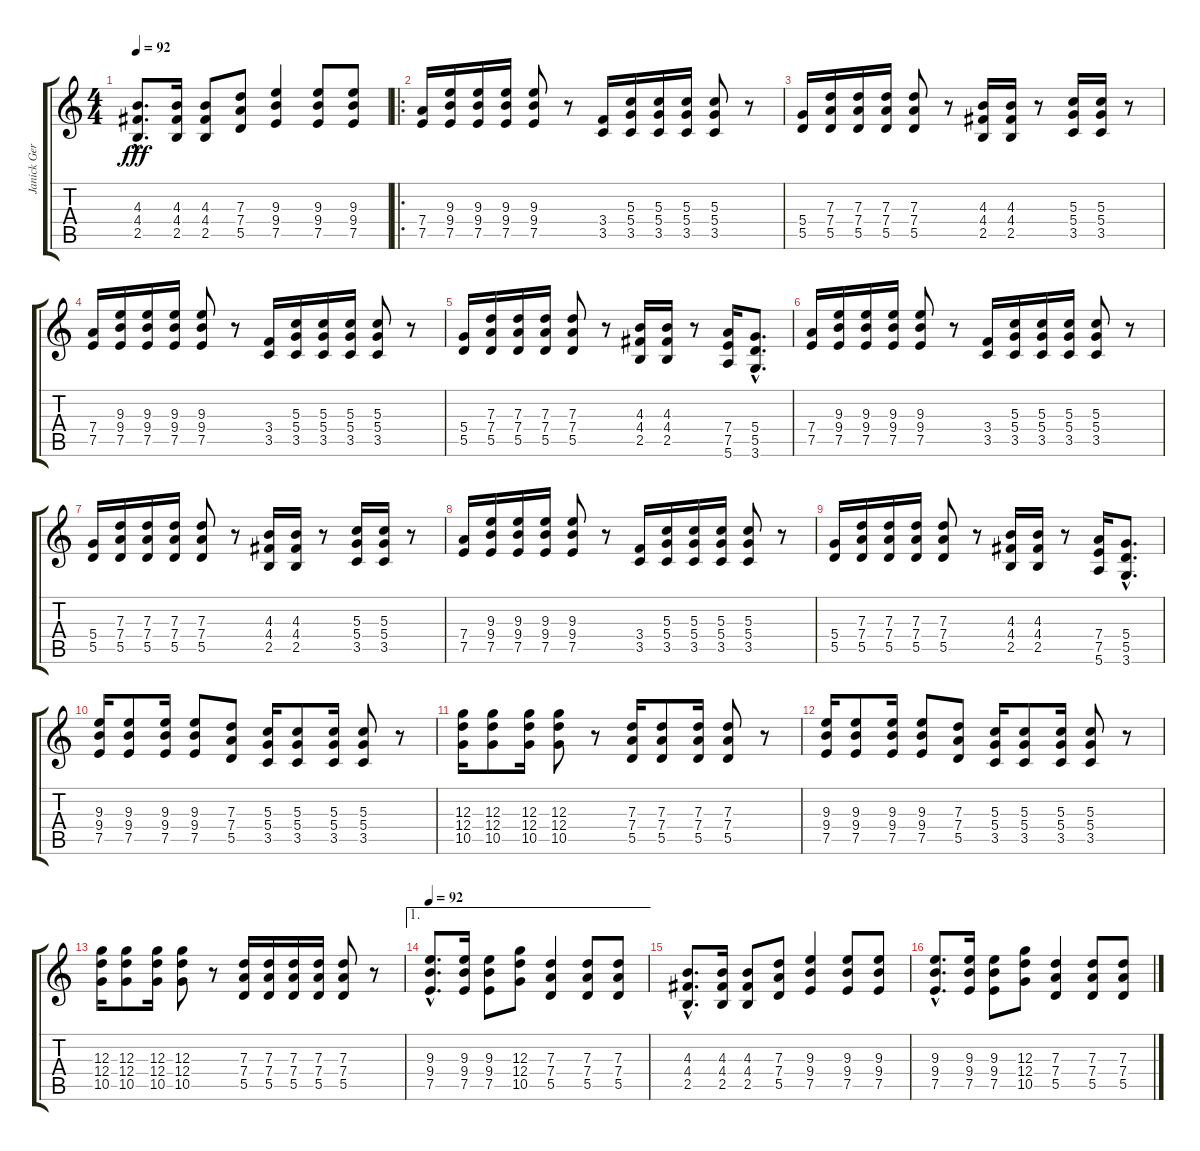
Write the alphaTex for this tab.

\track ("Janick Gers" "Janick Ger") {instrument distortionguitar}
\staff {score tabs}
\tuning (E4 B3 G3 D3 A2 E2) {hide}
\ts (4 4)
\tempo 92
\clef g2
\ks c
(4.3{hac} 4.4{hac} 2.5{hac}).8{d dy fff} (4.3 4.4 2.5).16 (4.3 4.4 2.5).8 (7.3 7.4 5.5).8 (9.3 9.4 7.5).4 (9.3 9.4 7.5).8 (9.3 9.4 7.5).8 |
\ro
(7.4 7.5).16 (9.3 9.4 7.5).16 (9.3 9.4 7.5).16 (9.3 9.4 7.5).16 (9.3 9.4 7.5).8 r.8 (3.4 3.5).16 (5.3 5.4 3.5).16 (5.3 5.4 3.5).16 (5.3 5.4 3.5).16 (5.3 5.4 3.5).8 r.8 |
(5.4 5.5).16 (7.3 7.4 5.5).16 (7.3 7.4 5.5).16 (7.3 7.4 5.5).16 (7.3 7.4 5.5).8 r.8 (4.3 4.4 2.5).16 (4.3 4.4 2.5).16 r.8 (5.3 5.4 3.5).16 (5.3 5.4 3.5).16 r.8 |
(7.4 7.5).16 (9.3 9.4 7.5).16 (9.3 9.4 7.5).16 (9.3 9.4 7.5).16 (9.3 9.4 7.5).8 r.8 (3.4 3.5).16 (5.3 5.4 3.5).16 (5.3 5.4 3.5).16 (5.3 5.4 3.5).16 (5.3 5.4 3.5).8 r.8 |
(5.4 5.5).16 (7.3 7.4 5.5).16 (7.3 7.4 5.5).16 (7.3 7.4 5.5).16 (7.3 7.4 5.5).8 r.8 (4.3 4.4 2.5).16 (4.3 4.4 2.5).16 r.8 (7.4 7.5 5.6).16 (5.4{hac} 5.5{hac} 3.6{hac}).8{d} |
(7.4 7.5).16 (9.3 9.4 7.5).16 (9.3 9.4 7.5).16 (9.3 9.4 7.5).16 (9.3 9.4 7.5).8 r.8 (3.4 3.5).16 (5.3 5.4 3.5).16 (5.3 5.4 3.5).16 (5.3 5.4 3.5).16 (5.3 5.4 3.5).8 r.8 |
(5.4 5.5).16 (7.3 7.4 5.5).16 (7.3 7.4 5.5).16 (7.3 7.4 5.5).16 (7.3 7.4 5.5).8 r.8 (4.3 4.4 2.5).16 (4.3 4.4 2.5).16 r.8 (5.3 5.4 3.5).16 (5.3 5.4 3.5).16 r.8 |
(7.4 7.5).16 (9.3 9.4 7.5).16 (9.3 9.4 7.5).16 (9.3 9.4 7.5).16 (9.3 9.4 7.5).8 r.8 (3.4 3.5).16 (5.3 5.4 3.5).16 (5.3 5.4 3.5).16 (5.3 5.4 3.5).16 (5.3 5.4 3.5).8 r.8 |
(5.4 5.5).16 (7.3 7.4 5.5).16 (7.3 7.4 5.5).16 (7.3 7.4 5.5).16 (7.3 7.4 5.5).8 r.8 (4.3 4.4 2.5).16 (4.3 4.4 2.5).16 r.8 (7.4 7.5 5.6).16 (5.4{hac} 5.5{hac} 3.6{hac}).8{d} |
(9.3 9.4 7.5).16 (9.3 9.4 7.5).8 (9.3 9.4 7.5).16 (9.3 9.4 7.5).8 (7.3 7.4 5.5).8 (5.3 5.4 3.5).16 (5.3 5.4 3.5).8 (5.3 5.4 3.5).16 (5.3 5.4 3.5).8 r.8 |
(12.3 12.4 10.5).16 (12.3 12.4 10.5).8 (12.3 12.4 10.5).16 (12.3 12.4 10.5).8 r.8 (7.3 7.4 5.5).16 (7.3 7.4 5.5).8 (7.3 7.4 5.5).16 (7.3 7.4 5.5).8 r.8 |
(9.3 9.4 7.5).16 (9.3 9.4 7.5).8 (9.3 9.4 7.5).16 (9.3 9.4 7.5).8 (7.3 7.4 5.5).8 (5.3 5.4 3.5).16 (5.3 5.4 3.5).8 (5.3 5.4 3.5).16 (5.3 5.4 3.5).8 r.8 |
(12.3 12.4 10.5).16 (12.3 12.4 10.5).8 (12.3 12.4 10.5).16 (12.3 12.4 10.5).8 r.8 (7.3 7.4 5.5).16 (7.3 7.4 5.5).16 (7.3 7.4 5.5).16 (7.3 7.4 5.5).16 (7.3 7.4 5.5).8 r.8 |
\ae 1
\tempo 92
(9.3{hac} 9.4{hac} 7.5{hac}).8{d} (9.3 9.4 7.5).16 (9.3 9.4 7.5).8 (12.3 12.4 10.5).8 (7.3 7.4 5.5).4 (7.3 7.4 5.5).8 (7.3 7.4 5.5).8 |
(4.3{hac} 4.4{hac} 2.5{hac}).8{d} (4.3 4.4 2.5).16 (4.3 4.4 2.5).8 (7.3 7.4 5.5).8 (9.3 9.4 7.5).4 (9.3 9.4 7.5).8 (9.3 9.4 7.5).8 |
(9.3{hac} 9.4{hac} 7.5{hac}).8{d} (9.3 9.4 7.5).16 (9.3 9.4 7.5).8 (12.3 12.4 10.5).8 (7.3 7.4 5.5).4 (7.3 7.4 5.5).8 (7.3 7.4 5.5).8
